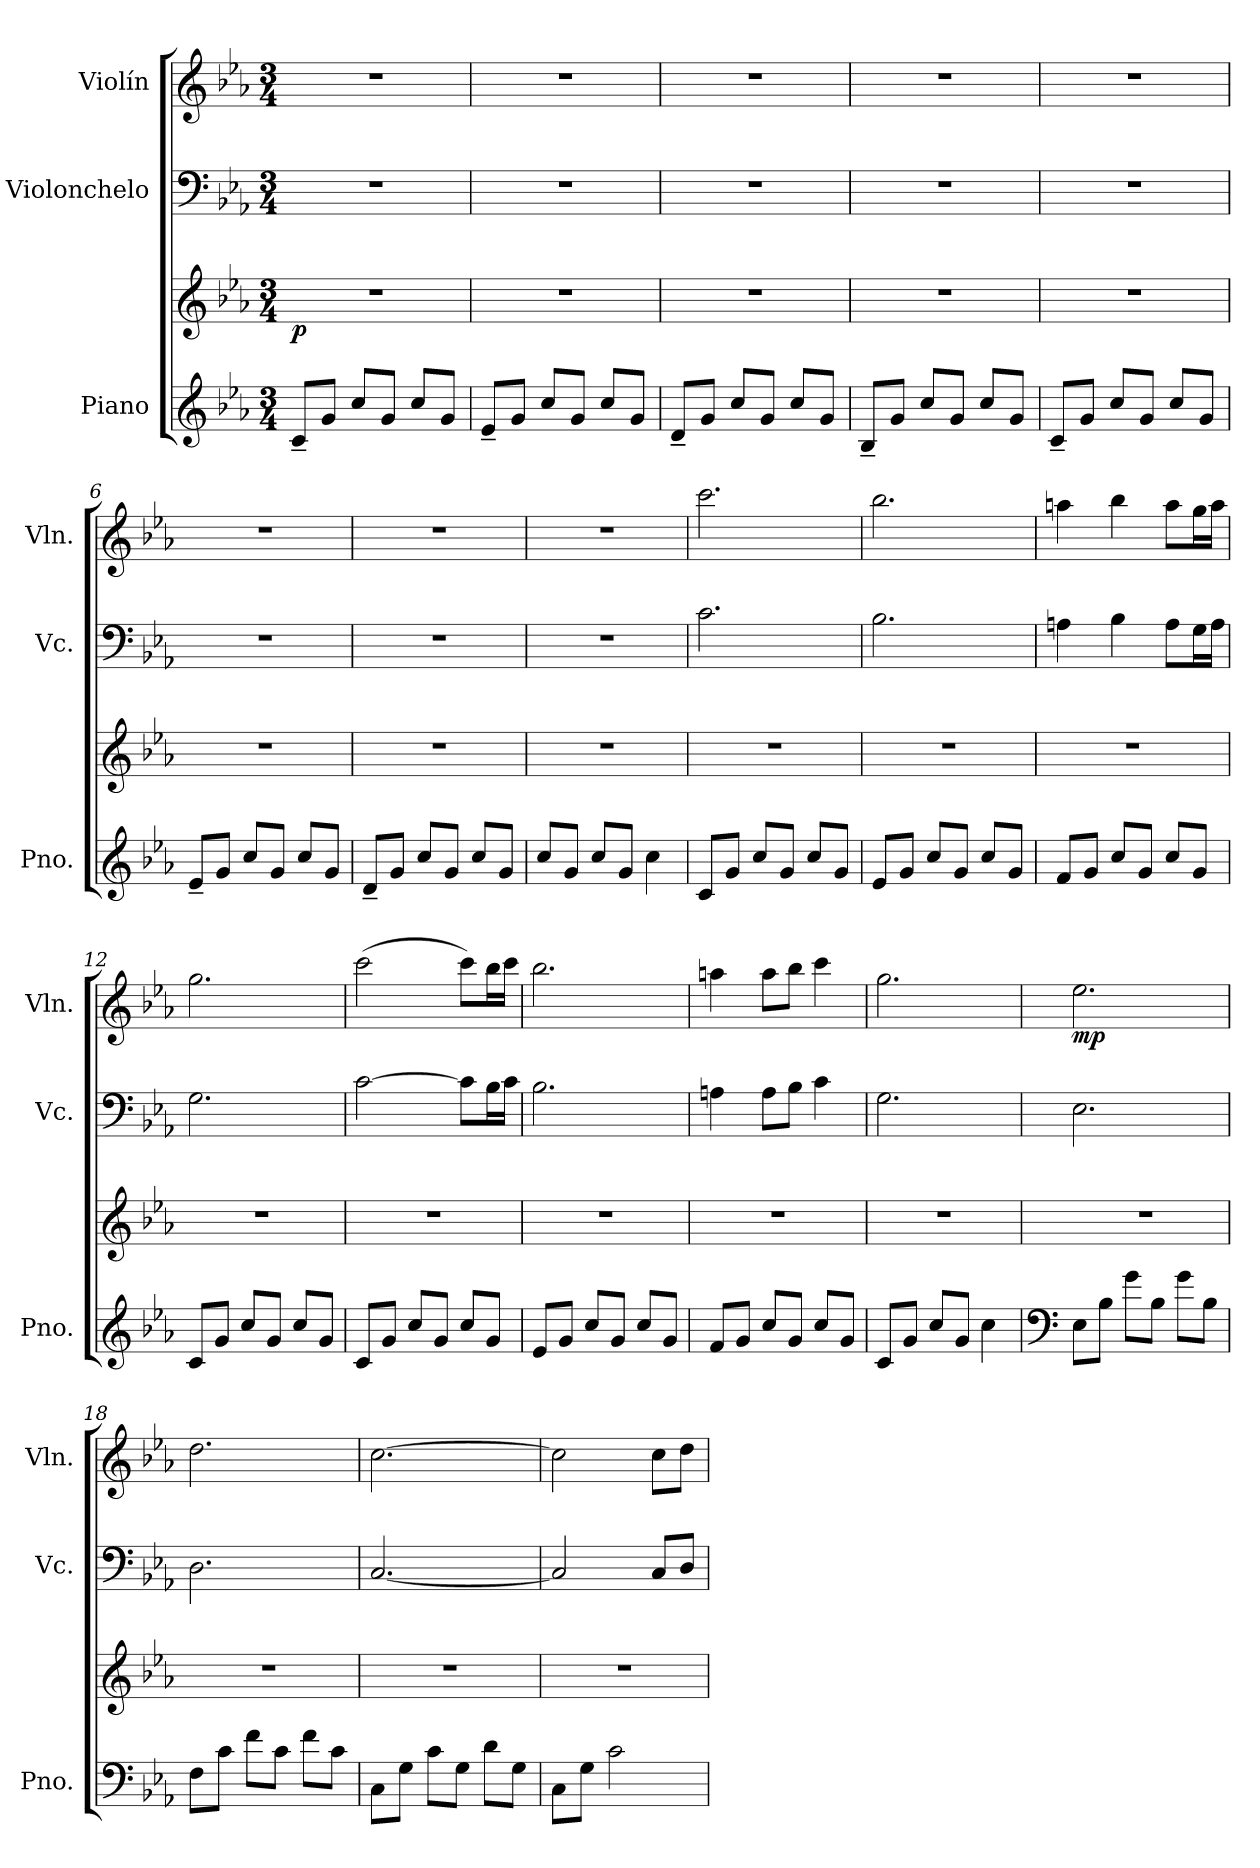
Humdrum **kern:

**kern	**kern	**dynam	**kern	**kern	**dynam
*part3	*part3	*part3	*part2	*part1	*part1
*staff4	*staff3	*staff3/4	*staff2	*staff1	*staff1
*I"Piano	*	*	*I"Violonchelo	*I"Violín	*
*I'Pno.	*	*	*I'Vc.	*I'Vln.	*
*clefG2	*clefG2	*	*clefF4	*clefG2	*
*k[b-e-a-]	*k[b-e-a-]	*	*k[b-e-a-]	*k[b-e-a-]	*
*M3/4	*M3/4	*	*M3/4	*M3/4	*
*MM136	*MM136	*	*MM136	*MM136	*
=1	=1	=1	=1	=1	=1
!	!	!LO:DY:b	!	!	!
8c~/L	2.r	p	2.r	2.r	.
8g/J	.	.	.	.	.
8cc/L	.	.	.	.	.
8g/J	.	.	.	.	.
8cc/L	.	.	.	.	.
8g/J	.	.	.	.	.
=2	=2	=2	=2	=2	=2
8e-~/L	2.r	.	2.r	2.r	.
8g/J	.	.	.	.	.
8cc/L	.	.	.	.	.
8g/J	.	.	.	.	.
8cc/L	.	.	.	.	.
8g/J	.	.	.	.	.
=3	=3	=3	=3	=3	=3
8d~/L	2.r	.	2.r	2.r	.
8g/J	.	.	.	.	.
8cc/L	.	.	.	.	.
8g/J	.	.	.	.	.
8cc/L	.	.	.	.	.
8g/J	.	.	.	.	.
=4	=4	=4	=4	=4	=4
8B-~/L	2.r	.	2.r	2.r	.
8g/J	.	.	.	.	.
8cc/L	.	.	.	.	.
8g/J	.	.	.	.	.
8cc/L	.	.	.	.	.
8g/J	.	.	.	.	.
=5	=5	=5	=5	=5	=5
8c~/L	2.r	.	2.r	2.r	.
8g/J	.	.	.	.	.
8cc/L	.	.	.	.	.
8g/J	.	.	.	.	.
8cc/L	.	.	.	.	.
8g/J	.	.	.	.	.
!!LO:LB:g=z
=6	=6	=6	=6	=6	=6
8e-~/L	2.r	.	2.r	2.r	.
8g/J	.	.	.	.	.
8cc/L	.	.	.	.	.
8g/J	.	.	.	.	.
8cc/L	.	.	.	.	.
8g/J	.	.	.	.	.
=7	=7	=7	=7	=7	=7
8d~/L	2.r	.	2.r	2.r	.
8g/J	.	.	.	.	.
8cc/L	.	.	.	.	.
8g/J	.	.	.	.	.
8cc/L	.	.	.	.	.
8g/J	.	.	.	.	.
=8	=8	=8	=8	=8	=8
8cc/L	2.r	.	2.r	2.r	.
8g/J	.	.	.	.	.
8cc/L	.	.	.	.	.
8g/J	.	.	.	.	.
4cc\	.	.	.	.	.
=9	=9	=9	=9	=9	=9
8c/L	2.r	.	2.c\	2.ccc\	.
8g/J	.	.	.	.	.
8cc/L	.	.	.	.	.
8g/J	.	.	.	.	.
8cc/L	.	.	.	.	.
8g/J	.	.	.	.	.
=10	=10	=10	=10	=10	=10
8e-/L	2.r	.	2.B-\	2.bb-\	.
8g/J	.	.	.	.	.
8cc/L	.	.	.	.	.
8g/J	.	.	.	.	.
8cc/L	.	.	.	.	.
8g/J	.	.	.	.	.
=11	=11	=11	=11	=11	=11
8f/L	2.r	.	4An\	4aan\	.
8g/J	.	.	.	.	.
8cc/L	.	.	4B-\	4bb-\	.
8g/J	.	.	.	.	.
8cc/L	.	.	8A\L	8aa\L	.
8g/J	.	.	16G\L	16gg\L	.
.	.	.	16A\JJ	16aa\JJ	.
!!LO:LB:g=z
=12	=12	=12	=12	=12	=12
8c/L	2.r	.	2.G\	2.gg\	.
8g/J	.	.	.	.	.
8cc/L	.	.	.	.	.
8g/J	.	.	.	.	.
8cc/L	.	.	.	.	.
8g/J	.	.	.	.	.
=13	=13	=13	=13	=13	=13
8c/L	2.r	.	[2c\	(2ccc\	.
8g/J	.	.	.	.	.
8cc/L	.	.	.	.	.
8g/J	.	.	.	.	.
8cc/L	.	.	8c\L]	8ccc\L)	.
8g/J	.	.	16B-\L	16bb-\L	.
.	.	.	16c\JJ	16ccc\JJ	.
=14	=14	=14	=14	=14	=14
8e-/L	2.r	.	2.B-\	2.bb-\	.
8g/J	.	.	.	.	.
8cc/L	.	.	.	.	.
8g/J	.	.	.	.	.
8cc/L	.	.	.	.	.
8g/J	.	.	.	.	.
=15	=15	=15	=15	=15	=15
8f/L	2.r	.	4An\	4aan\	.
8g/J	.	.	.	.	.
8cc/L	.	.	8A\L	8aa\L	.
8g/J	.	.	8B-\J	8bb-\J	.
8cc/L	.	.	4c\	4ccc\	.
8g/J	.	.	.	.	.
=16	=16	=16	=16	=16	=16
8c/L	2.r	.	2.G\	2.gg\	.
8g/J	.	.	.	.	.
8cc/L	.	.	.	.	.
8g/J	.	.	.	.	.
4cc\	.	.	.	.	.
!!LO:PB:g=z
=17	=17	=17	=17	=17	=17
*clefF4	*	*	*	*	*
!	!	!	!	!	!LO:DY:b
8E-\L	2.r	.	2.E-\	2.ee-\	mp
8B-\J	.	.	.	.	.
8g\L	.	.	.	.	.
8B-\J	.	.	.	.	.
8g\L	.	.	.	.	.
8B-\J	.	.	.	.	.
=18	=18	=18	=18	=18	=18
8F\L	2.r	.	2.D\	2.dd\	.
8c\J	.	.	.	.	.
8f\L	.	.	.	.	.
8c\J	.	.	.	.	.
8f\L	.	.	.	.	.
8c\J	.	.	.	.	.
=19	=19	=19	=19	=19	=19
8C\L	2.r	.	[2.C/	[2.cc\	.
8G\J	.	.	.	.	.
8c\L	.	.	.	.	.
8G\J	.	.	.	.	.
8d\L	.	.	.	.	.
8G\J	.	.	.	.	.
=20	=20	=20	=20	=20	=20
8C\L	2.r	.	2C/]	2cc\]	.
8G\J	.	.	.	.	.
2c\	.	.	.	.	.
.	.	.	8C/L	8cc\L	.
.	.	.	8D/J	8dd\J	.
=	=	=	=	=	=
*-	*-	*-	*-	*-	*-
